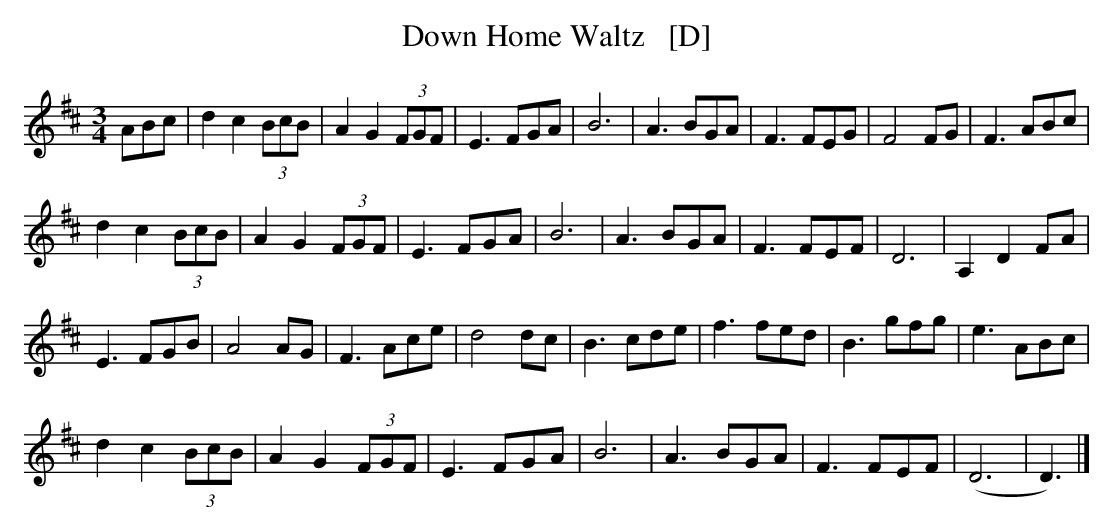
X:1
T: Down Home Waltz   [D]
M: 3/4
L: 1/8
K: D
ABc |\
d2 c2 (3BcB | A2 G2 (3FGF | E3 FGA | B6 | A3 BGA | F3 FEG | F4 FG | F3 ABc |
d2 c2 (3BcB | A2 G2 (3FGF | E3 FGA | B6 | A3 BGA | F3 FEF | D6 | A,2 D2 FA |
E3 FGB | A4 AG | F3 Ace | d4 dc | B3 cde | f3 fed | B3 gfg | e3 ABc |
d2 c2 (3BcB | A2 G2 (3FGF | E3 FGA | B6 | A3 BGA | F3 FEF | (D6 | D3) |]
